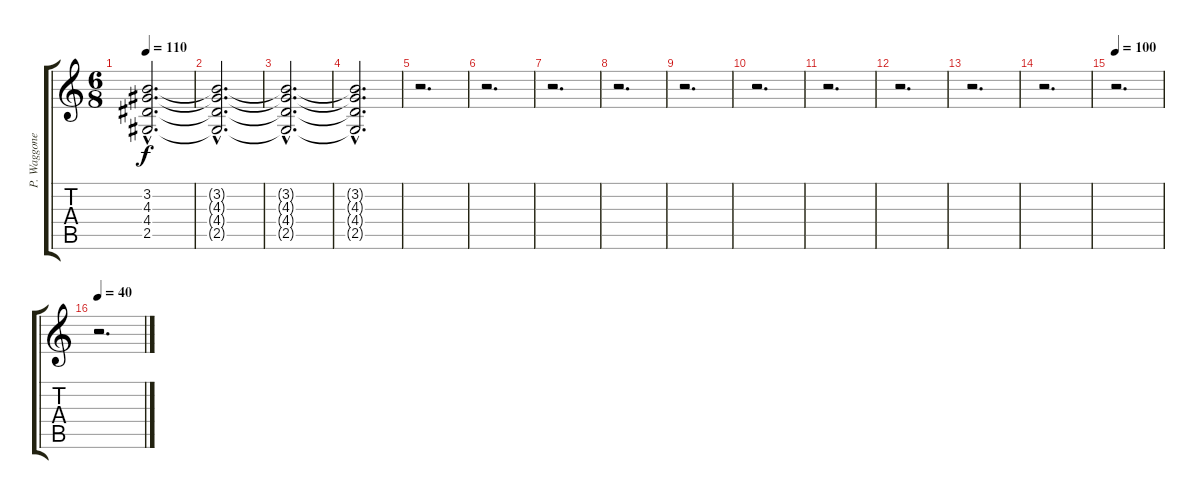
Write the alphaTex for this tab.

\track ("P. Waggoner Gtr." "P. Waggone") {instrument distortionguitar}
\staff {score tabs}
\tuning (Db4 Ab3 E3 B2 Gb2 Db2) {hide}
\ts (6 8)
\tempo 110
\clef g2
\ks c
(3.2{hac t} 4.3{hac t} 4.4{hac t} 2.5{hac t}).2{d dy f} |
(3.2{hac t} 4.3{hac t} 4.4{hac t} 2.5{hac t}).2{d} |
(3.2{hac t} 4.3{hac t} 4.4{hac t} 2.5{hac t}).2{d} |
(3.2{hac t} 4.3{hac t} 4.4{hac t} 2.5{hac t}).2{d} |
r.2{d} |
r.2{d} |
r.2{d} |
r.2{d} |
r.2{d} |
r.2{d} |
r.2{d} |
r.2{d} |
r.2{d} |
r.2{d} |
\tempo 100
r.2{d} |
\tempo 40
r.2{d}
